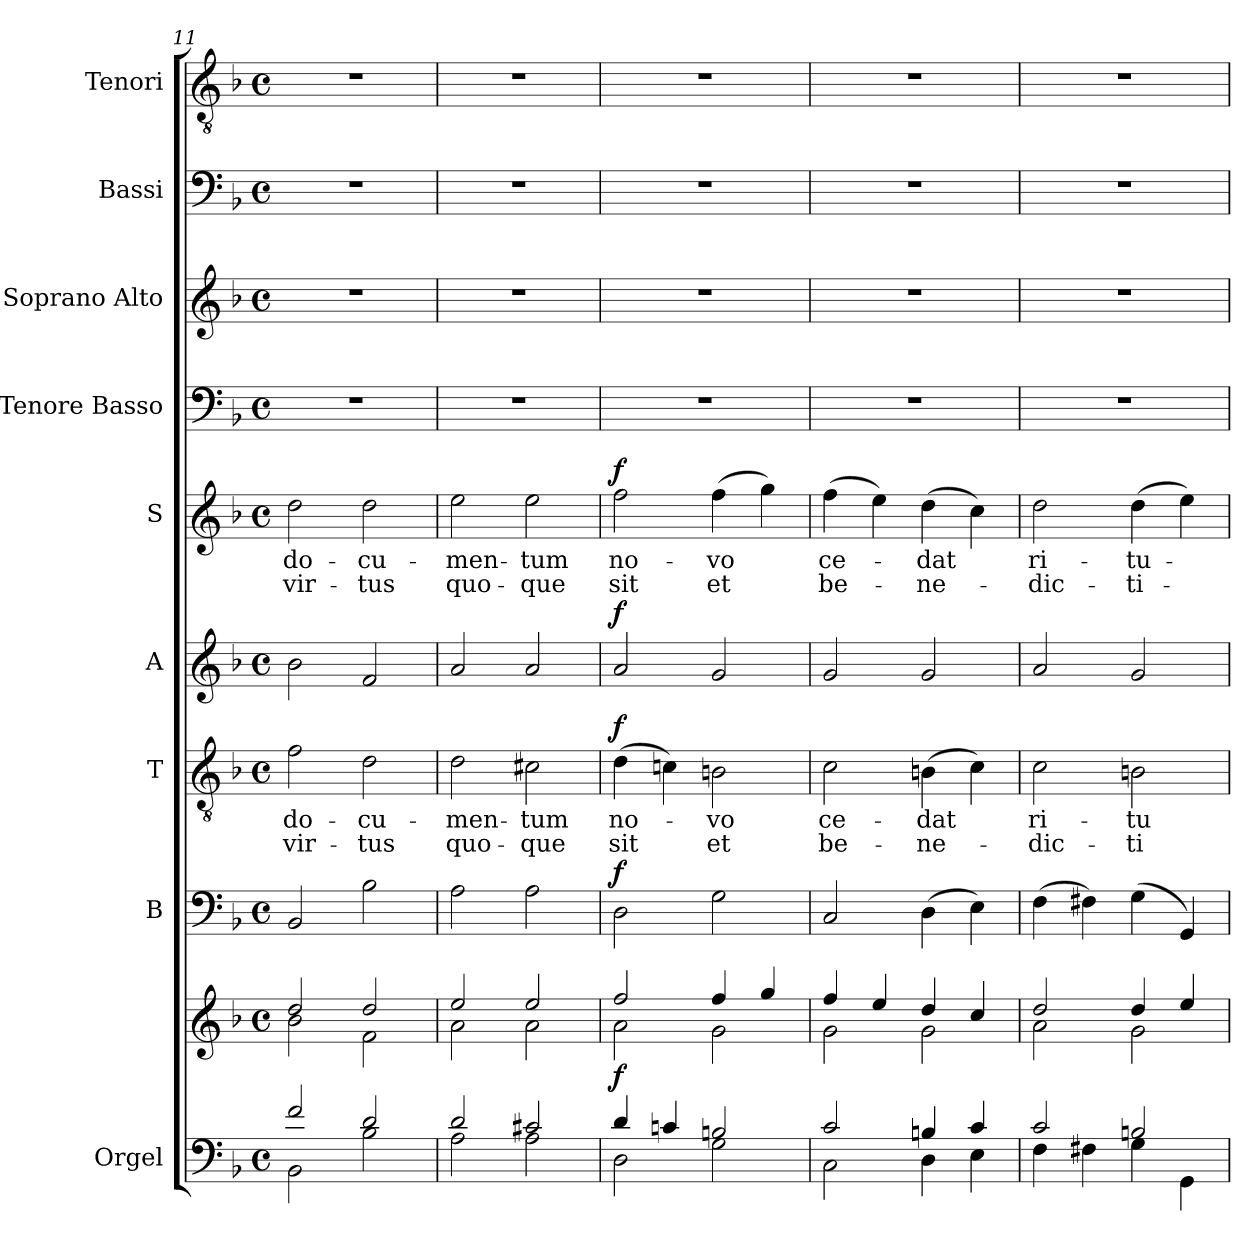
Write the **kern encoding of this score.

**kern	**kern	**dynam	**kern	**dynam	**kern	**text	**text	**dynam	**kern	**dynam	**kern	**text	**text	**dynam	**kern	**kern	**kern	**kern
*part9	*part9	*part9	*part8	*part8	*part7	*part7	*part7	*part7	*part6	*part6	*part5	*part5	*part5	*part5	*part4	*part3	*part2	*part1
*staff10	*staff9	*staff9/10	*staff8	*staff8	*staff7	*staff7	*staff7	*staff7	*staff6	*staff6	*staff5	*staff5	*staff5	*staff5	*staff4	*staff3	*staff2	*staff1
*I"Orgel	*	*	*I"B	*	*I"T	*	*	*	*I"A	*	*I"S	*	*	*	*I"Tenore Basso	*I"Soprano Alto	*I"Bassi	*I"Tenori
*clefF4	*clefG2	*	*clefF4	*	*clefGv2	*	*	*	*clefG2	*	*clefG2	*	*	*	*clefF4	*clefG2	*clefF4	*clefGv2
*k[b-]	*k[b-]	*	*k[b-]	*	*k[b-]	*	*	*	*k[b-]	*	*k[b-]	*	*	*	*k[b-]	*k[b-]	*k[b-]	*k[b-]
*M4/4	*M4/4	*	*M4/4	*	*M4/4	*	*	*	*M4/4	*	*M4/4	*	*	*	*M4/4	*M4/4	*M4/4	*M4/4
*met(c)	*met(c)	*	*met(c)	*	*met(c)	*	*	*	*met(c)	*	*met(c)	*	*	*	*met(c)	*met(c)	*met(c)	*met(c)
=11	=11	=11	=11	=11	=11	=11	=11	=11	=11	=11	=11	=11	=11	=11	=11	=11	=11	=11
*^	*^	*	*	*	*	*	*	*	*	*	*	*	*	*	*	*	*	*
!	!	!	!	!	!	!	!	!LO:LY:b	!LO:LY:b	!	!	!	!	!LO:LY:b	!LO:LY:b	!	!	!	!	!
2f/	2BB-\	2dd/	2b-\	.	2BB-/	.	2f\	do-	vir-	.	2b-\	.	2dd\	do-	vir-	.	1r	1r	1r	1r
!	!	!	!	!	!	!	!	!LO:LY:b	!LO:LY:b	!	!	!	!	!LO:LY:b	!LO:LY:b	!	!	!	!	!
2d/	2B-\	2dd/	2f\	.	2B-\	.	2d\	-cu-	-tus	.	2f/	.	2dd\	-cu-	-tus	.	.	.	.	.
=12	=12	=12	=12	=12	=12	=12	=12	=12	=12	=12	=12	=12	=12	=12	=12	=12	=12	=12	=12	=12
!	!	!	!	!	!	!	!	!LO:LY:b	!LO:LY:b	!	!	!	!	!LO:LY:b	!LO:LY:b	!	!	!	!	!
2d/	2A\	2ee/	2a\	.	2A\	.	2d\	-men-	quo-	.	2a/	.	2ee\	-men-	quo-	.	1r	1r	1r	1r
!	!	!	!	!	!	!	!	!LO:LY:b	!LO:LY:b	!	!	!	!	!LO:LY:b	!LO:LY:b	!	!	!	!	!
2c#X/	2A\	2ee/	2a\	.	2A\	.	2c#X\	-tum	-que	.	2a/	.	2ee\	-tum	-que	.	.	.	.	.
=13	=13	=13	=13	=13	=13	=13	=13	=13	=13	=13	=13	=13	=13	=13	=13	=13	=13	=13	=13	=13
!	!	!	!	!LO:DY:a=2	!	!LO:DY:a	!	!LO:LY:b	!LO:LY:b	!LO:DY:a	!	!LO:DY:a	!	!LO:LY:b	!LO:LY:b	!LO:DY:a	!	!	!	!
4d/	2D\	2ff/	2a\	f	2D\	f	(>4d\	no-	sit	f	2a/	f	2ff\	no-	sit	f	1r	1r	1r	1r
4cn/	.	.	.	.	.	.	4cn\)	.	.	.	.	.	.	.	.	.	.	.	.	.
!	!	!	!	!	!	!	!	!LO:LY:b	!LO:LY:b	!	!	!	!	!LO:LY:b	!LO:LY:b	!	!	!	!	!
2Bn/	2G\	4ff/	2g\	.	2G\	.	2Bn\	-vo	et	.	2g/	.	(>4ff\	-vo	et	.	.	.	.	.
.	.	4gg/	.	.	.	.	.	.	.	.	.	.	4gg\)	.	.	.	.	.	.	.
=14	=14	=14	=14	=14	=14	=14	=14	=14	=14	=14	=14	=14	=14	=14	=14	=14	=14	=14	=14	=14
!	!	!	!	!	!	!	!	!LO:LY:b	!LO:LY:b	!	!	!	!	!LO:LY:b	!LO:LY:b	!	!	!	!	!
2c/	2C\	4ff/	2g\	.	2C/	.	2c\	ce-	be-	.	2g/	.	(>4ff\	ce-	be-	.	1r	1r	1r	1r
.	.	4ee/	.	.	.	.	.	.	.	.	.	.	4ee\)	.	.	.	.	.	.	.
!	!	!	!	!	!	!	!	!LO:LY:b	!LO:LY:b	!	!	!	!	!LO:LY:b	!LO:LY:b	!	!	!	!	!
4Bn/	4D\	4dd/	2g\	.	(>4D\	.	(>4Bn\	-dat	-ne-	.	2g/	.	(>4dd\	-dat	-ne-	.	.	.	.	.
4c/	4E\	4cc/	.	.	4E\)	.	4c\)	.	.	.	.	.	4cc\)	.	.	.	.	.	.	.
!!LO:PB:g=z
=15	=15	=15	=15	=15	=15	=15	=15	=15	=15	=15	=15	=15	=15	=15	=15	=15	=15	=15	=15	=15
!	!	!	!	!	!	!	!	!LO:LY:b	!LO:LY:b	!	!	!	!	!LO:LY:b	!LO:LY:b	!	!	!	!	!
2c/	4F\	2dd/	2a\	.	(>4F\	.	2c\	ri-	-dic-	.	2a/	.	2dd\	ri-	-dic-	.	1r	1r	1r	1r
.	4F#X\	.	.	.	4F#X\)	.	.	.	.	.	.	.	.	.	.	.	.	.	.	.
!	!	!	!	!	!	!	!	!LO:LY:b	!LO:LY:b	!	!	!	!	!LO:LY:b	!LO:LY:b	!	!	!	!	!
2Bn/	4G\	4dd/	2g\	.	(>4G\	.	2Bn\	-tu-	-ti-	.	2g/	.	(>4dd\	-tu-	-ti-	.	.	.	.	.
.	4GG\	4ee/	.	.	4GG/)	.	.	.	.	.	.	.	4ee\)	.	.	.	.	.	.	.
*v	*v	*	*	*	*	*	*	*	*	*	*	*	*	*	*	*	*	*	*	*
*	*v	*v	*	*	*	*	*	*	*	*	*	*	*	*	*	*	*	*	*
=	=	=	=	=	=	=	=	=	=	=	=	=	=	=	=	=	=	=
*-	*-	*-	*-	*-	*-	*-	*-	*-	*-	*-	*-	*-	*-	*-	*-	*-	*-	*-
